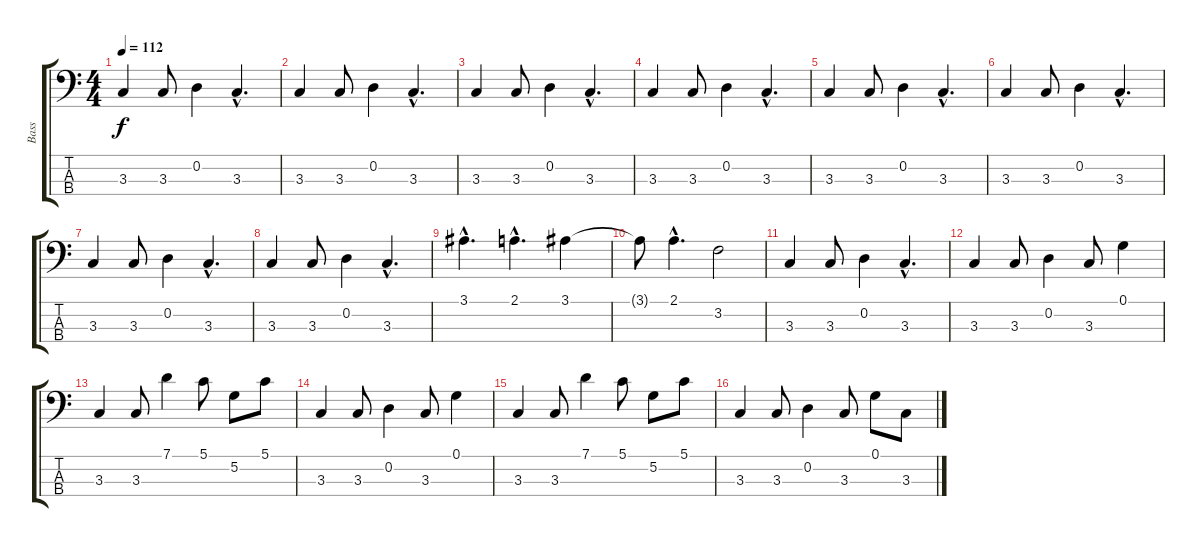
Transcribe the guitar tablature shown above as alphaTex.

\track ("Bass" "Bass") {instrument electricbassfinger}
\staff {score tabs}
\tuning (G2 D2 A1 E1) {hide}
\ts (4 4)
\tempo 112
\clef f4
\ks c
3.3.4{dy f} 3.3.8 0.2.4 3.3{hac}.4{d} |
3.3.4 3.3.8 0.2.4 3.3{hac}.4{d} |
3.3.4 3.3.8 0.2.4 3.3{hac}.4{d} |
3.3.4 3.3.8 0.2.4 3.3{hac}.4{d} |
3.3.4 3.3.8 0.2.4 3.3{hac}.4{d} |
3.3.4 3.3.8 0.2.4 3.3{hac}.4{d} |
3.3.4 3.3.8 0.2.4 3.3{hac}.4{d} |
3.3.4 3.3.8 0.2.4 3.3{hac}.4{d} |
3.1{hac}.4{d} 2.1{hac}.4{d} 3.1.4 |
3.1{t}.8 2.1{hac}.4{d} 3.2.2 |
3.3.4 3.3.8 0.2.4 3.3{hac}.4{d} |
3.3.4 3.3.8 0.2.4 3.3.8 0.1.4 |
3.3.4 3.3.8 7.1.4 5.1.8 5.2.8 5.1.8 |
3.3.4 3.3.8 0.2.4 3.3.8 0.1.4 |
3.3.4 3.3.8 7.1.4 5.1.8 5.2.8 5.1.8 |
3.3.4 3.3.8 0.2.4 3.3.8 0.1.8 3.3.8
